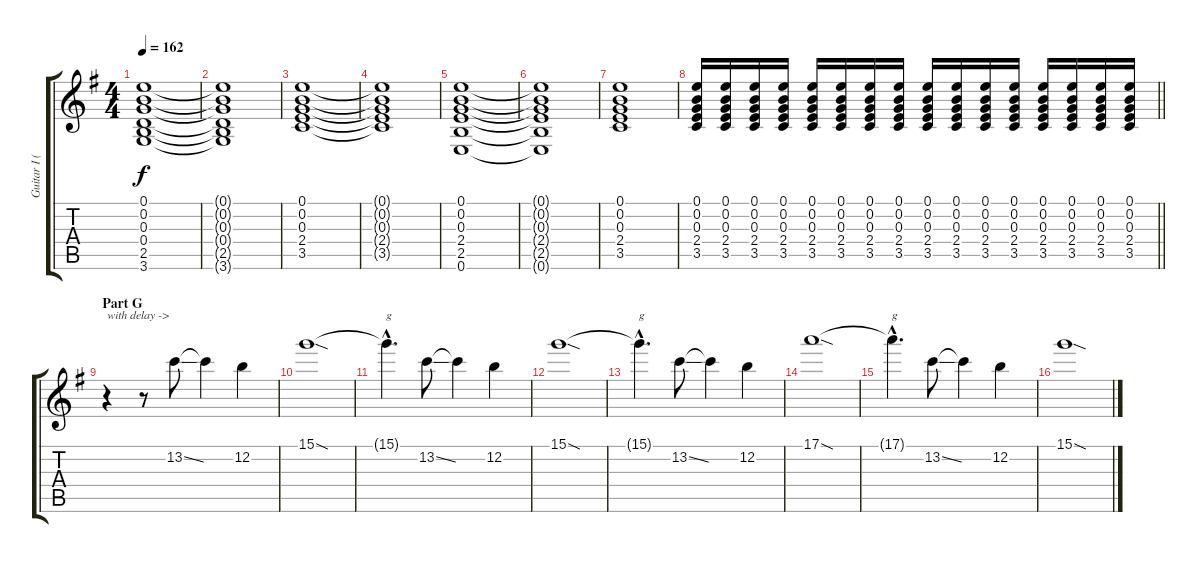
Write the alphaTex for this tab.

\track ("Guitar I (Sugizo)" "Guitar I (") {instrument distortionguitar}
\staff {score tabs}
\tuning (E4 B3 G3 D3 A2 E2) {hide}
\ts (4 4)
\tempo 162
\clef g2
\ks g
(0.1 0.2 0.3 0.4 2.5 3.6).1{dy f} |
(0.1{t} 0.2{t} 0.3{t} 0.4{t} 2.5{t} 3.6{t}).1 |
(0.1 0.2 0.3 2.4 3.5).1 |
(0.1{t} 0.2{t} 0.3{t} 2.4{t} 3.5{t}).1 |
(0.1 0.2 0.3 2.4 2.5 0.6).1 |
(0.1{t} 0.2{t} 0.3{t} 2.4{t} 2.5{t} 0.6{t}).1 |
(0.1 0.2 0.3 2.4 3.5).1 |
\barLineRight lightlight
(0.1 0.2 0.3 2.4 3.5).16 (0.1 0.2 0.3 2.4 3.5).16 (0.1 0.2 0.3 2.4 3.5).16 (0.1 0.2 0.3 2.4 3.5).16 (0.1 0.2 0.3 2.4 3.5).16 (0.1 0.2 0.3 2.4 3.5).16 (0.1 0.2 0.3 2.4 3.5).16 (0.1 0.2 0.3 2.4 3.5).16 (0.1 0.2 0.3 2.4 3.5).16 (0.1 0.2 0.3 2.4 3.5).16 (0.1 0.2 0.3 2.4 3.5).16 (0.1 0.2 0.3 2.4 3.5).16 (0.1 0.2 0.3 2.4 3.5).16 (0.1 0.2 0.3 2.4 3.5).16 (0.1 0.2 0.3 2.4 3.5).16 (0.1 0.2 0.3 2.4 3.5).16 |
\section ("" "Part G")
r.4{txt "with delay ->"} r.8 13.2{ss}.8 13.2{t}.4 12.2.4 |
15.1{sod}.1 |
15.1{hac t}.4{d txt "g"} 13.2{ss}.8 13.2{t}.4 12.2.4 |
15.1{sod}.1 |
15.1{hac t}.4{d txt "g"} 13.2{ss}.8 13.2{t}.4 12.2.4 |
17.1{sod}.1 |
17.1{hac t}.4{d txt "g"} 13.2{ss}.8 13.2{t}.4 12.2.4 |
15.1{sod}.1
